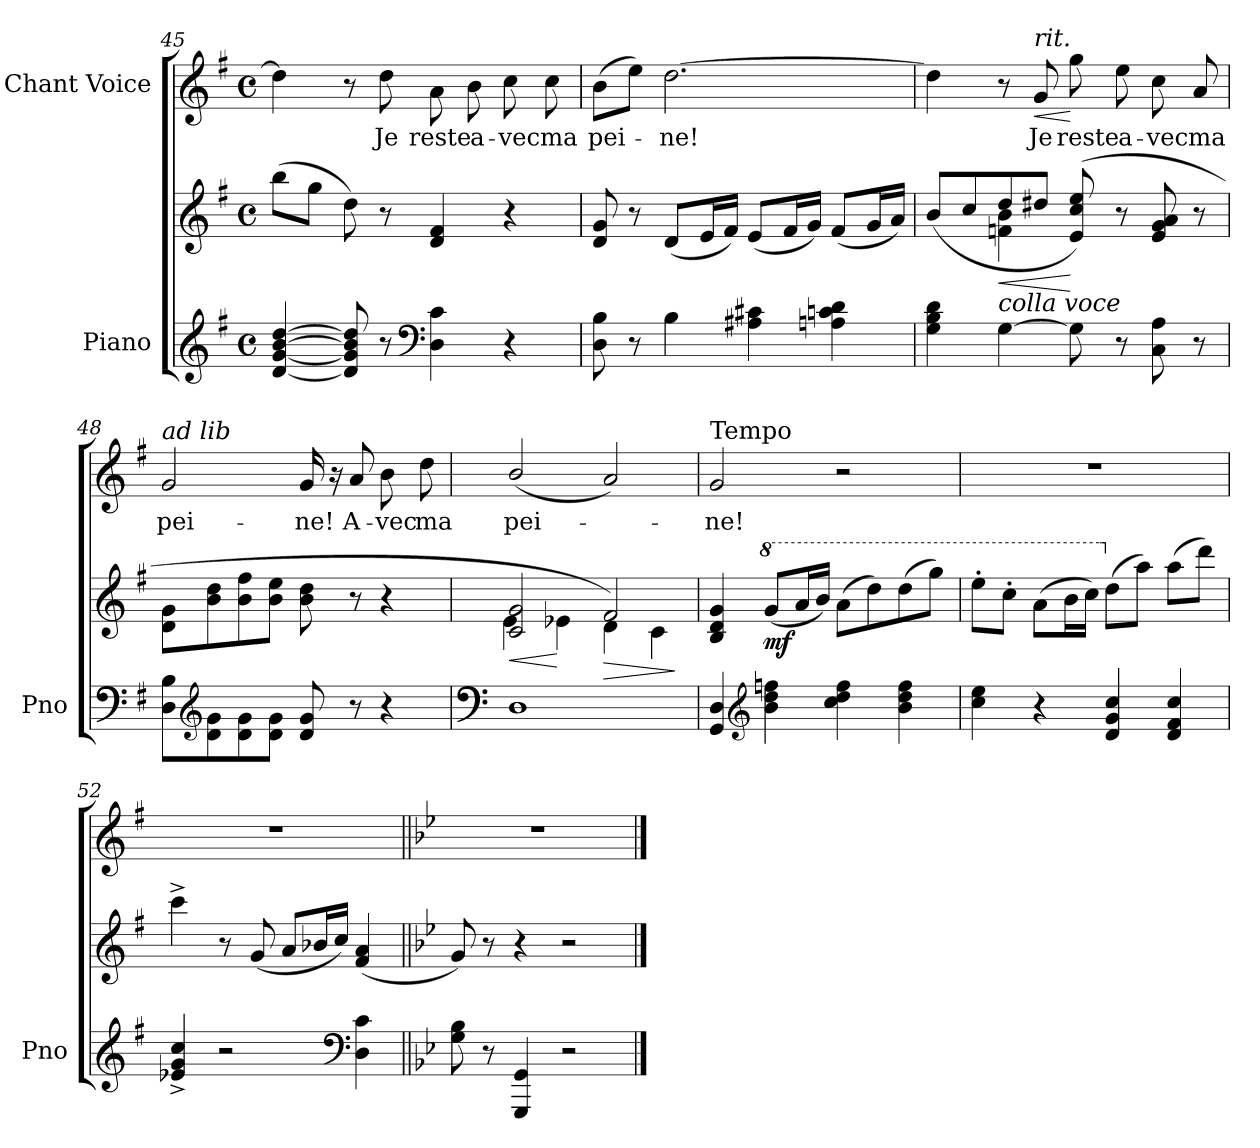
**kern	**kern	**dynam	**kern	**text	**dynam
*part2	*part2	*part2	*part1	*part1	*part1
*staff3	*staff2	*staff2/3	*staff1	*staff1	*staff1
*I"Piano	*	*	*I"Chant Voice	*	*
*I'Pno	*	*	*	*	*
*clefG2	*clefG2	*	*clefG2	*	*
*k[f#]	*k[f#]	*	*k[f#]	*	*
*M4/4	*M4/4	*	*M4/4	*	*
*met(c)	*met(c)	*	*met(c)	*	*
=45	=45	=45	=45	=45	=45
[4d/ [4g/ [4b/ [4dd/	(>8bb\L	.	4dd\]	.	.
.	8gg\J	.	.	.	.
8d/] 8g/] 8b/] 8dd/]	8dd\)	.	8r	.	.
!	!	!	!	!LO:LY:b	!
8r	8r	.	8dd\	Je	.
*clefF4	*	*	*	*	*
!	!	!	!	!LO:LY:b	!
4D\ 4c\	4d/ 4f#/	.	8a\	reste	.
!	!	!	!	!LO:LY:b	!
.	.	.	8b\	a-	.
!	!	!	!	!LO:LY:b	!
4r	4r	.	8cc\	-vec	.
!	!	!	!	!LO:LY:b	!
.	.	.	8cc\	ma	.
!!LO:LB:g=z
=46	=46	=46	=46	=46	=46
!	!	!	!	!LO:LY:b	!
8D\ 8B\	8d/ 8g/	.	(>8b\L	pei-	.
8r	8r	.	8ee\J)	.	.
!	!	!	!	!LO:LY:b	!
4B\	(<8d/L	.	[2.dd\	-ne!	.
.	16e/L	.	.	.	.
.	16f#/JJ)	.	.	.	.
4A#X\ 4c#X\	(<8e/L	.	.	.	.
.	16f#/L	.	.	.	.
.	16g/JJ)	.	.	.	.
4An\ 4cn\ 4d\	(<8f#/L	.	.	.	.
.	16g/L	.	.	.	.
.	16a/JJ)	.	.	.	.
=47	=47	=47	=47	=47	=47
*	*^	*	*	*	*
4G\ 4B\ 4d\	(>8b/L	4ryy	.	4dd\]	.	.
.	8cc/	.	.	.	.	.
!	!LO:TX:b:i:t=colla voce	!	!	!	!	!
!	!	!	!LO:HP:b	!	!	!
[4G\	8dd/	(>(>4fn\ 4b\	<	8r	.	.
!	!	!	!	!LO:TX:a:i:t=rit.	!	!
!	!	!	!	!	!LO:LY:b	!LO:HP:b
.	8dd#X/J	.	.	8g/	Je	<
*	*	*	*	*MM80	*	*
!	!	!	!	!	!LO:LY:b	!
8G\]	((8e/ 8cc/ 8ee/)	2ryy	[	8gg\	reste	[
!	!	!	!	!	!LO:LY:b	!
8r	8r	.	.	8ee\	a-	.
!	!	!	!	!	!LO:LY:b	!
8C\ 8A\	8e/ 8g/ 8a/	.	.	8cc\	-vec	.
!	!	!	!	!	!LO:LY:b	!
8r	8r	.	.	8a/	ma	.
*	*v	*v	*	*	*	*
=48	=48	=48	=48	=48	=48
*	*	*	*MM75	*	*
!	!	!	!LO:TX:a:i:t=ad lib	!	!
!	!	!	!	!LO:LY:b	!
8D\ 8B\L	8d\ 8g\L	.	2g/	pei-	.
*clefG2	*	*	*	*	*
8d\ 8g\	8b\ 8dd\	.	.	.	.
8d\ 8g\	8b\ 8ff#\	.	.	.	.
8d\ 8g\J	8b\ 8ee\J	.	.	.	.
!	!	!	!	!LO:LY:b	!
8d/ 8g/	8b\ 8dd\	.	16g/	-ne!	.
.	.	.	16r	.	.
!	!	!	!	!LO:LY:b	!
8r	8r	.	8a/	A-	.
!	!	!	!	!LO:LY:b	!
4r	4r	.	8b\	-vec	.
!	!	!	!	!LO:LY:b	!
.	.	.	8dd\	ma	.
!!LO:LB:g=z
=49	=49	=49	=49	=49	=49
*clefF4	*	*	*	*	*
!	!	!LO:HP:b	!	!LO:LY:b	!
*	*^	*	*	*	*
1D	2c/ 2g/	4e\	<	(<2b/	pei-	.
.	.	4e-X\	[	.	.	.
!	!	!	!LO:HP:b	!	!	!
.	2f#/)	4d\	>	2a/)	.	.
.	.	4c\	.	.	.	.
*	*v	*v	*	*	*	*
.	.	]	.	.	.
=50	=50	=50	=50	=50	=50
*	*	*	*MM88	*	*
!	!	!	!LO:TX:a:t=Tempo	!	!
!	!	!	!	!LO:LY:b	!
4GG/ 4D/	4B/ 4d/ 4g/	.	2g/	-ne!	.
*clefG2	*	*	*	*	*
*	*8va	*	*	*	*
!	!	!LO:DY:b	!	!	!
4b\ 4dd\ 4ffn\	(<8gg/L	mf	.	.	.
.	16aa/L	.	.	.	.
.	16bb/JJ)	.	.	.	.
4cc\ 4dd\ 4ff\	(>8aa\L	.	2r	.	.
.	8ddd\)	.	.	.	.
4b\ 4dd\ 4ff\	(>8ddd\	.	.	.	.
.	8ggg\J)	.	.	.	.
=51	=51	=51	=51	=51	=51
4cc\ 4ee\	8eee'\L	.	1r	.	.
.	8ccc'\J	.	.	.	.
4r	(>8aa\L	.	.	.	.
.	16bb\L	.	.	.	.
.	16ccc\JJ)	.	.	.	.
*	*X8va	*	*	*	*
4d/ 4g/ 4cc/	(>8dd\L	.	.	.	.
.	8aa\J)	.	.	.	.
4d/ 4f#/ 4cc/	(>8aa\L	.	.	.	.
.	8ddd\J)	.	.	.	.
=52	=52	=52	=52	=52	=52
4e-X/^ 4g/^ 4cc/^	4ccc^\	.	1r	.	.
2r	8r	.	.	.	.
.	(<8g/	.	.	.	.
.	8a/L	.	.	.	.
.	16b-X/L	.	.	.	.
.	16cc/JJ)	.	.	.	.
*clefF4	*	*	*	*	*
4D\ 4c\	(<4f#/ 4a/	.	.	.	.
=53||	=53||	=53||	=53||	=53||	=53||
*k[b-e-]	*k[b-e-]	*	*k[b-e-]	*	*
8G\ 8B-\)	8g/)	.	1r	.	.
8r	8r	.	.	.	.
4GGG/ 4GG/	4r	.	.	.	.
2r	2r	.	.	.	.
==	==	==	==	==	==
*-	*-	*-	*-	*-	*-
